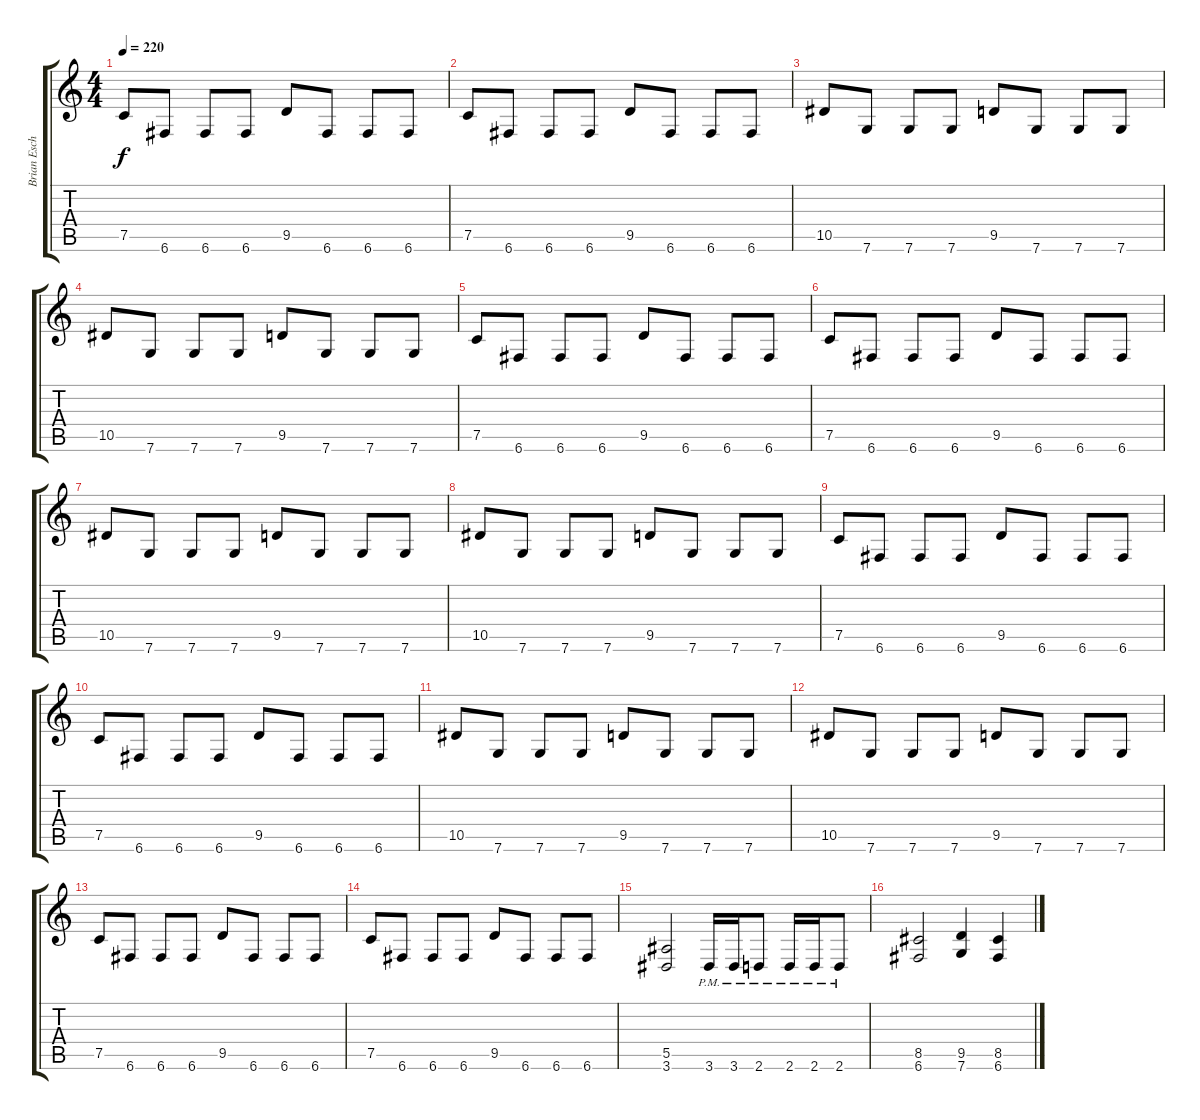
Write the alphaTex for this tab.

\track ("Brian Eschbach (Lead Guitar)" "Brian Esch") {instrument distortionguitar}
\staff {score tabs}
\tuning (C4 G3 Eb3 Bb2 F2 C2) {hide}
\ts (4 4)
\tempo 220
\clef g2
\ks c
7.5.8{dy f} 6.6.8 6.6.8 6.6.8 9.5.8 6.6.8 6.6.8 6.6.8 |
7.5.8 6.6.8 6.6.8 6.6.8 9.5.8 6.6.8 6.6.8 6.6.8 |
10.5.8 7.6.8 7.6.8 7.6.8 9.5.8 7.6.8 7.6.8 7.6.8 |
10.5.8 7.6.8 7.6.8 7.6.8 9.5.8 7.6.8 7.6.8 7.6.8 |
7.5.8 6.6.8 6.6.8 6.6.8 9.5.8 6.6.8 6.6.8 6.6.8 |
7.5.8 6.6.8 6.6.8 6.6.8 9.5.8 6.6.8 6.6.8 6.6.8 |
10.5.8 7.6.8 7.6.8 7.6.8 9.5.8 7.6.8 7.6.8 7.6.8 |
10.5.8 7.6.8 7.6.8 7.6.8 9.5.8 7.6.8 7.6.8 7.6.8 |
7.5.8 6.6.8 6.6.8 6.6.8 9.5.8 6.6.8 6.6.8 6.6.8 |
7.5.8 6.6.8 6.6.8 6.6.8 9.5.8 6.6.8 6.6.8 6.6.8 |
10.5.8 7.6.8 7.6.8 7.6.8 9.5.8 7.6.8 7.6.8 7.6.8 |
10.5.8 7.6.8 7.6.8 7.6.8 9.5.8 7.6.8 7.6.8 7.6.8 |
7.5.8 6.6.8 6.6.8 6.6.8 9.5.8 6.6.8 6.6.8 6.6.8 |
7.5.8 6.6.8 6.6.8 6.6.8 9.5.8 6.6.8 6.6.8 6.6.8 |
(5.5 3.6).2 3.6{pm}.16 3.6{pm}.16 2.6{pm}.8 2.6{pm}.16 2.6{pm}.16 2.6{pm}.8 |
(8.5 6.6).2 (9.5 7.6).4 (8.5 6.6).4
